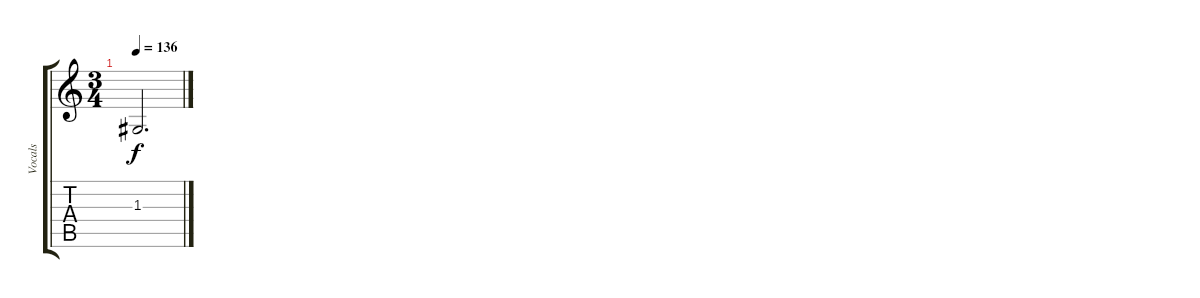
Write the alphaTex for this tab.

\track ("Vocals" "Vocals") {instrument englishhorn}
\staff {score tabs}
\tuning (E4 B3 G3 D3 A2 E2) {hide}
\ts (3 4)
\tempo 136
\clef g2
\ks c
1.3.2{d dy f}
